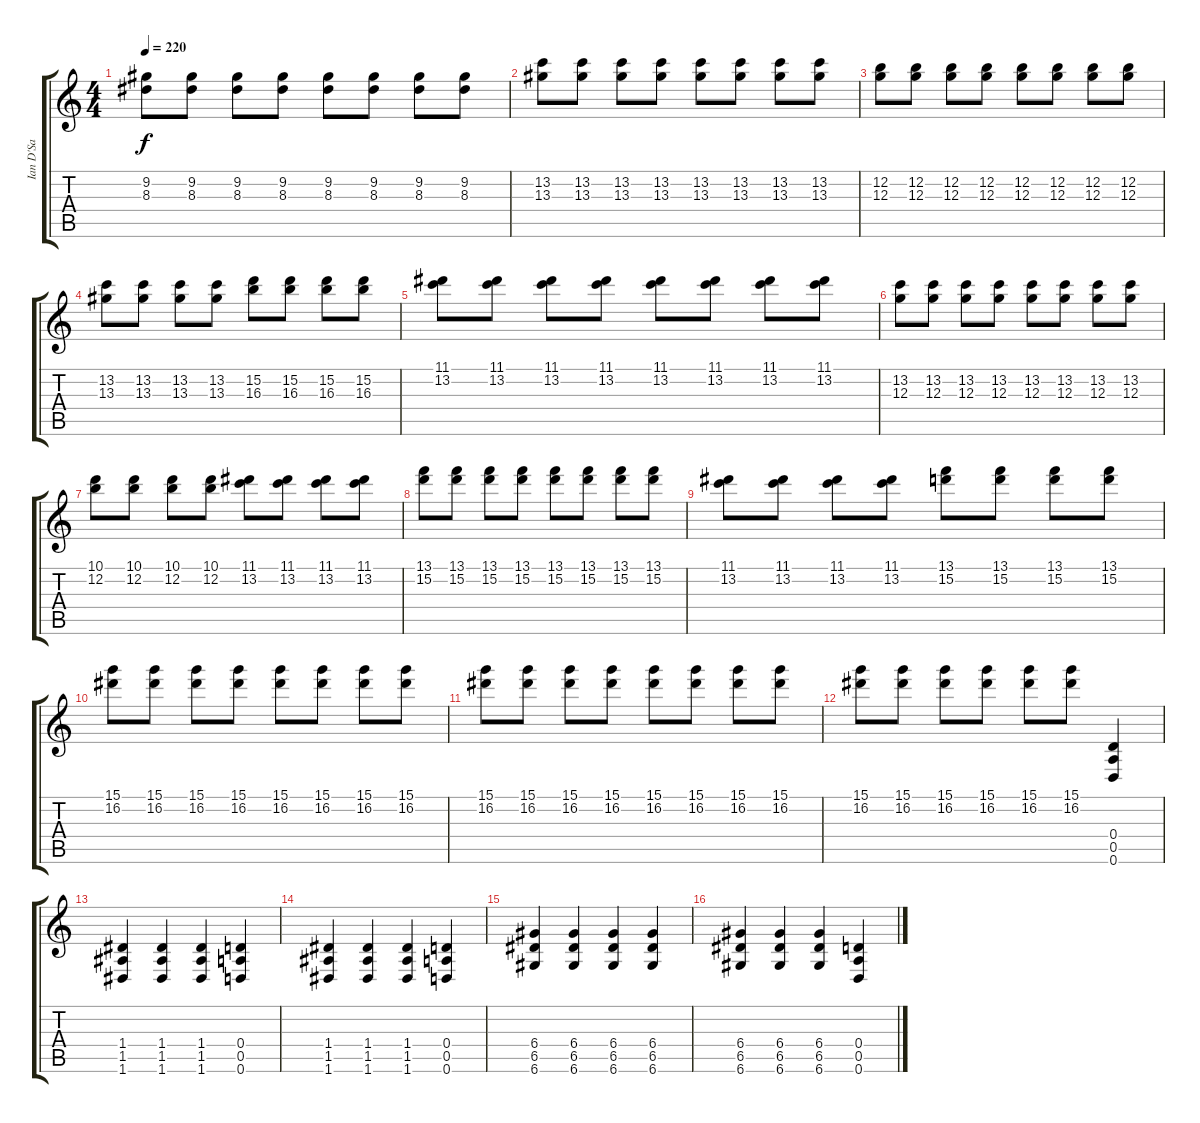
\track ("Ian D'Sa" "Ian D'Sa") {instrument distortionguitar}
\staff {score tabs}
\tuning (E4 B3 G3 D3 A2 D2) {hide}
\ts (4 4)
\tempo 220
\clef g2
\ks c
(9.2 8.3).8{dy f} (9.2 8.3).8 (9.2 8.3).8 (9.2 8.3).8 (9.2 8.3).8 (9.2 8.3).8 (9.2 8.3).8 (9.2 8.3).8 |
(13.2 13.3).8 (13.2 13.3).8 (13.2 13.3).8 (13.2 13.3).8 (13.2 13.3).8 (13.2 13.3).8 (13.2 13.3).8 (13.2 13.3).8 |
(12.2 12.3).8 (12.2 12.3).8 (12.2 12.3).8 (12.2 12.3).8 (12.2 12.3).8 (12.2 12.3).8 (12.2 12.3).8 (12.2 12.3).8 |
(13.2 13.3).8 (13.2 13.3).8 (13.2 13.3).8 (13.2 13.3).8 (15.2 16.3).8 (15.2 16.3).8 (15.2 16.3).8 (15.2 16.3).8 |
(11.1 13.2).8 (11.1 13.2).8 (11.1 13.2).8 (11.1 13.2).8 (11.1 13.2).8 (11.1 13.2).8 (11.1 13.2).8 (11.1 13.2).8 |
(13.2 12.3).8 (13.2 12.3).8 (13.2 12.3).8 (13.2 12.3).8 (13.2 12.3).8 (13.2 12.3).8 (13.2 12.3).8 (13.2 12.3).8 |
(10.1 12.2).8 (10.1 12.2).8 (10.1 12.2).8 (10.1 12.2).8 (11.1 13.2).8 (11.1 13.2).8 (11.1 13.2).8 (11.1 13.2).8 |
(13.1 15.2).8 (13.1 15.2).8 (13.1 15.2).8 (13.1 15.2).8 (13.1 15.2).8 (13.1 15.2).8 (13.1 15.2).8 (13.1 15.2).8 |
(11.1 13.2).8 (11.1 13.2).8 (11.1 13.2).8 (11.1 13.2).8 (13.1 15.2).8 (13.1 15.2).8 (13.1 15.2).8 (13.1 15.2).8 |
(15.1 16.2).8 (15.1 16.2).8 (15.1 16.2).8 (15.1 16.2).8 (15.1 16.2).8 (15.1 16.2).8 (15.1 16.2).8 (15.1 16.2).8 |
(15.1 16.2).8 (15.1 16.2).8 (15.1 16.2).8 (15.1 16.2).8 (15.1 16.2).8 (15.1 16.2).8 (15.1 16.2).8 (15.1 16.2).8 |
(15.1 16.2).8 (15.1 16.2).8 (15.1 16.2).8 (15.1 16.2).8 (15.1 16.2).8 (15.1 16.2).8 (0.4 0.5 0.6).4 |
(1.4 1.5 1.6).4 (1.4 1.5 1.6).4 (1.4 1.5 1.6).4 (0.4 0.5 0.6).4 |
(1.4 1.5 1.6).4 (1.4 1.5 1.6).4 (1.4 1.5 1.6).4 (0.4 0.5 0.6).4 |
(6.4 6.5 6.6).4 (6.4 6.5 6.6).4 (6.4 6.5 6.6).4 (6.4 6.5 6.6).4 |
(6.4 6.5 6.6).4 (6.4 6.5 6.6).4 (6.4 6.5 6.6).4 (0.4 0.5 0.6).4
